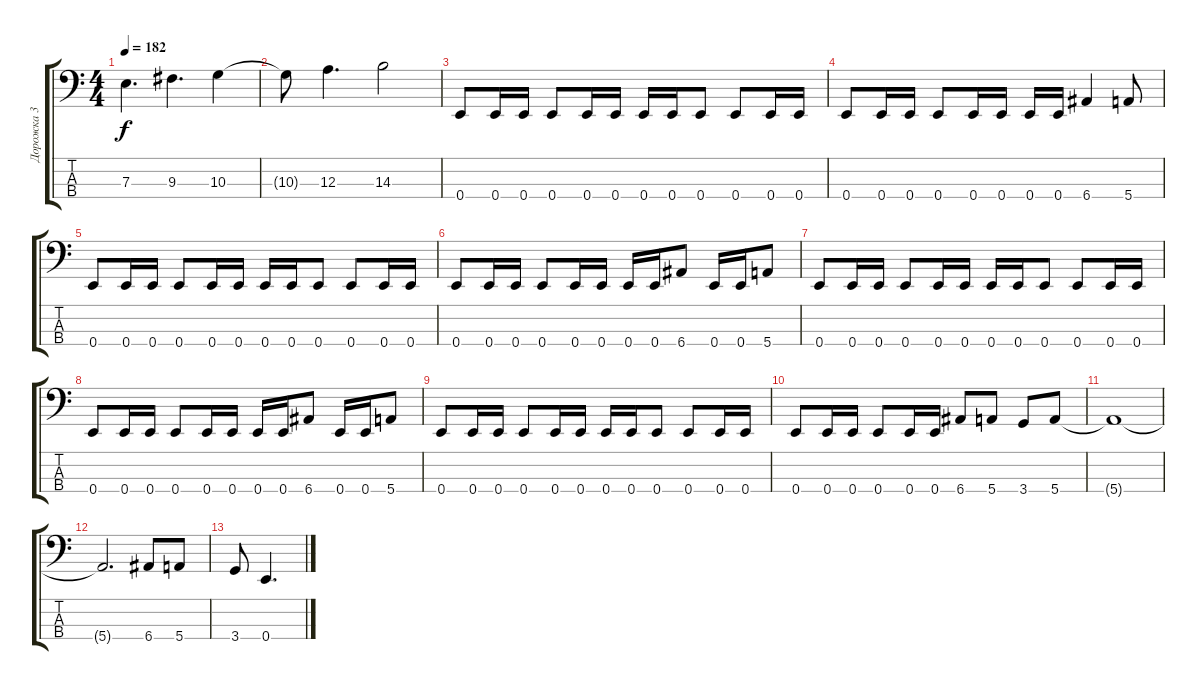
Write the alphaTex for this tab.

\track ("Дорожка 3" "Дорожка 3") {instrument electricbasspick}
\staff {score tabs}
\tuning (G2 D2 A1 E1) {hide}
\ts (4 4)
\tempo 182
\clef f4
\ks c
7.3.4{d dy f} 9.3.4{d} 10.3.4 |
10.3{t}.8 12.3.4{d} 14.3.2 |
0.4.8 0.4.16 0.4.16 0.4.8 0.4.16 0.4.16 0.4.16 0.4.16 0.4.8 0.4.8 0.4.16 0.4.16 |
0.4.8 0.4.16 0.4.16 0.4.8 0.4.16 0.4.16 0.4.16 0.4.16 6.4.4 5.4.8 |
0.4.8 0.4.16 0.4.16 0.4.8 0.4.16 0.4.16 0.4.16 0.4.16 0.4.8 0.4.8 0.4.16 0.4.16 |
0.4.8 0.4.16 0.4.16 0.4.8 0.4.16 0.4.16 0.4.16 0.4.16 6.4.8 0.4.16 0.4.16 5.4.8 |
0.4.8 0.4.16 0.4.16 0.4.8 0.4.16 0.4.16 0.4.16 0.4.16 0.4.8 0.4.8 0.4.16 0.4.16 |
0.4.8 0.4.16 0.4.16 0.4.8 0.4.16 0.4.16 0.4.16 0.4.16 6.4.8 0.4.16 0.4.16 5.4.8 |
0.4.8 0.4.16 0.4.16 0.4.8 0.4.16 0.4.16 0.4.16 0.4.16 0.4.8 0.4.8 0.4.16 0.4.16 |
0.4.8 0.4.16 0.4.16 0.4.8 0.4.16 0.4.16 6.4.8 5.4.8 3.4.8 5.4.8 |
5.4{t}.1 |
5.4{t}.2{d} 6.4.8 5.4.8 |
3.4.8 0.4.4{d}
